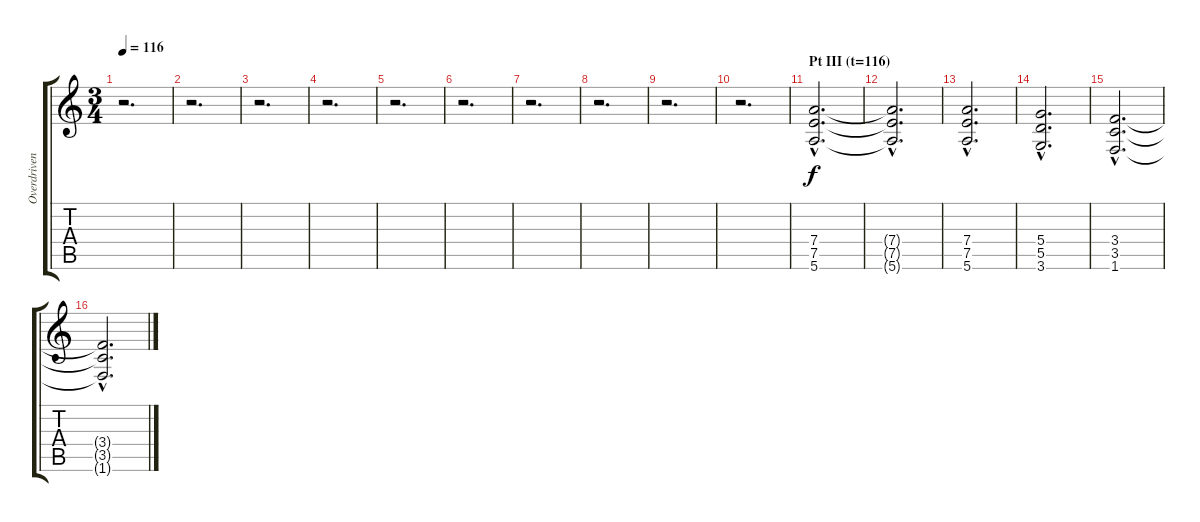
\track ("Overdriven Guitar I" "Overdriven") {instrument overdrivenguitar}
\staff {score tabs}
\tuning (E4 B3 G3 D3 A2 E2) {hide}
\ts (3 4)
\tempo 116
\clef g2
\ks c
r.2{d dy mf} |
r.2{d} |
r.2{d} |
r.2{d} |
r.2{d} |
r.2{d} |
r.2{d} |
r.2{d} |
r.2{d} |
r.2{d} |
\section ("" "Pt III (t=116)")
(7.4{hac} 7.5{hac} 5.6{hac}).2{d dy f balance 8} |
(7.4{hac t} 7.5{hac t} 5.6{hac t}).2{d} |
(7.4{hac} 7.5{hac} 5.6{hac}).2{d} |
(5.4{hac} 5.5{hac} 3.6{hac}).2{d} |
(3.4{hac} 3.5{hac} 1.6{hac}).2{d balance 8} |
(3.4{hac t} 3.5{hac t} 1.6{hac t}).2{d}
